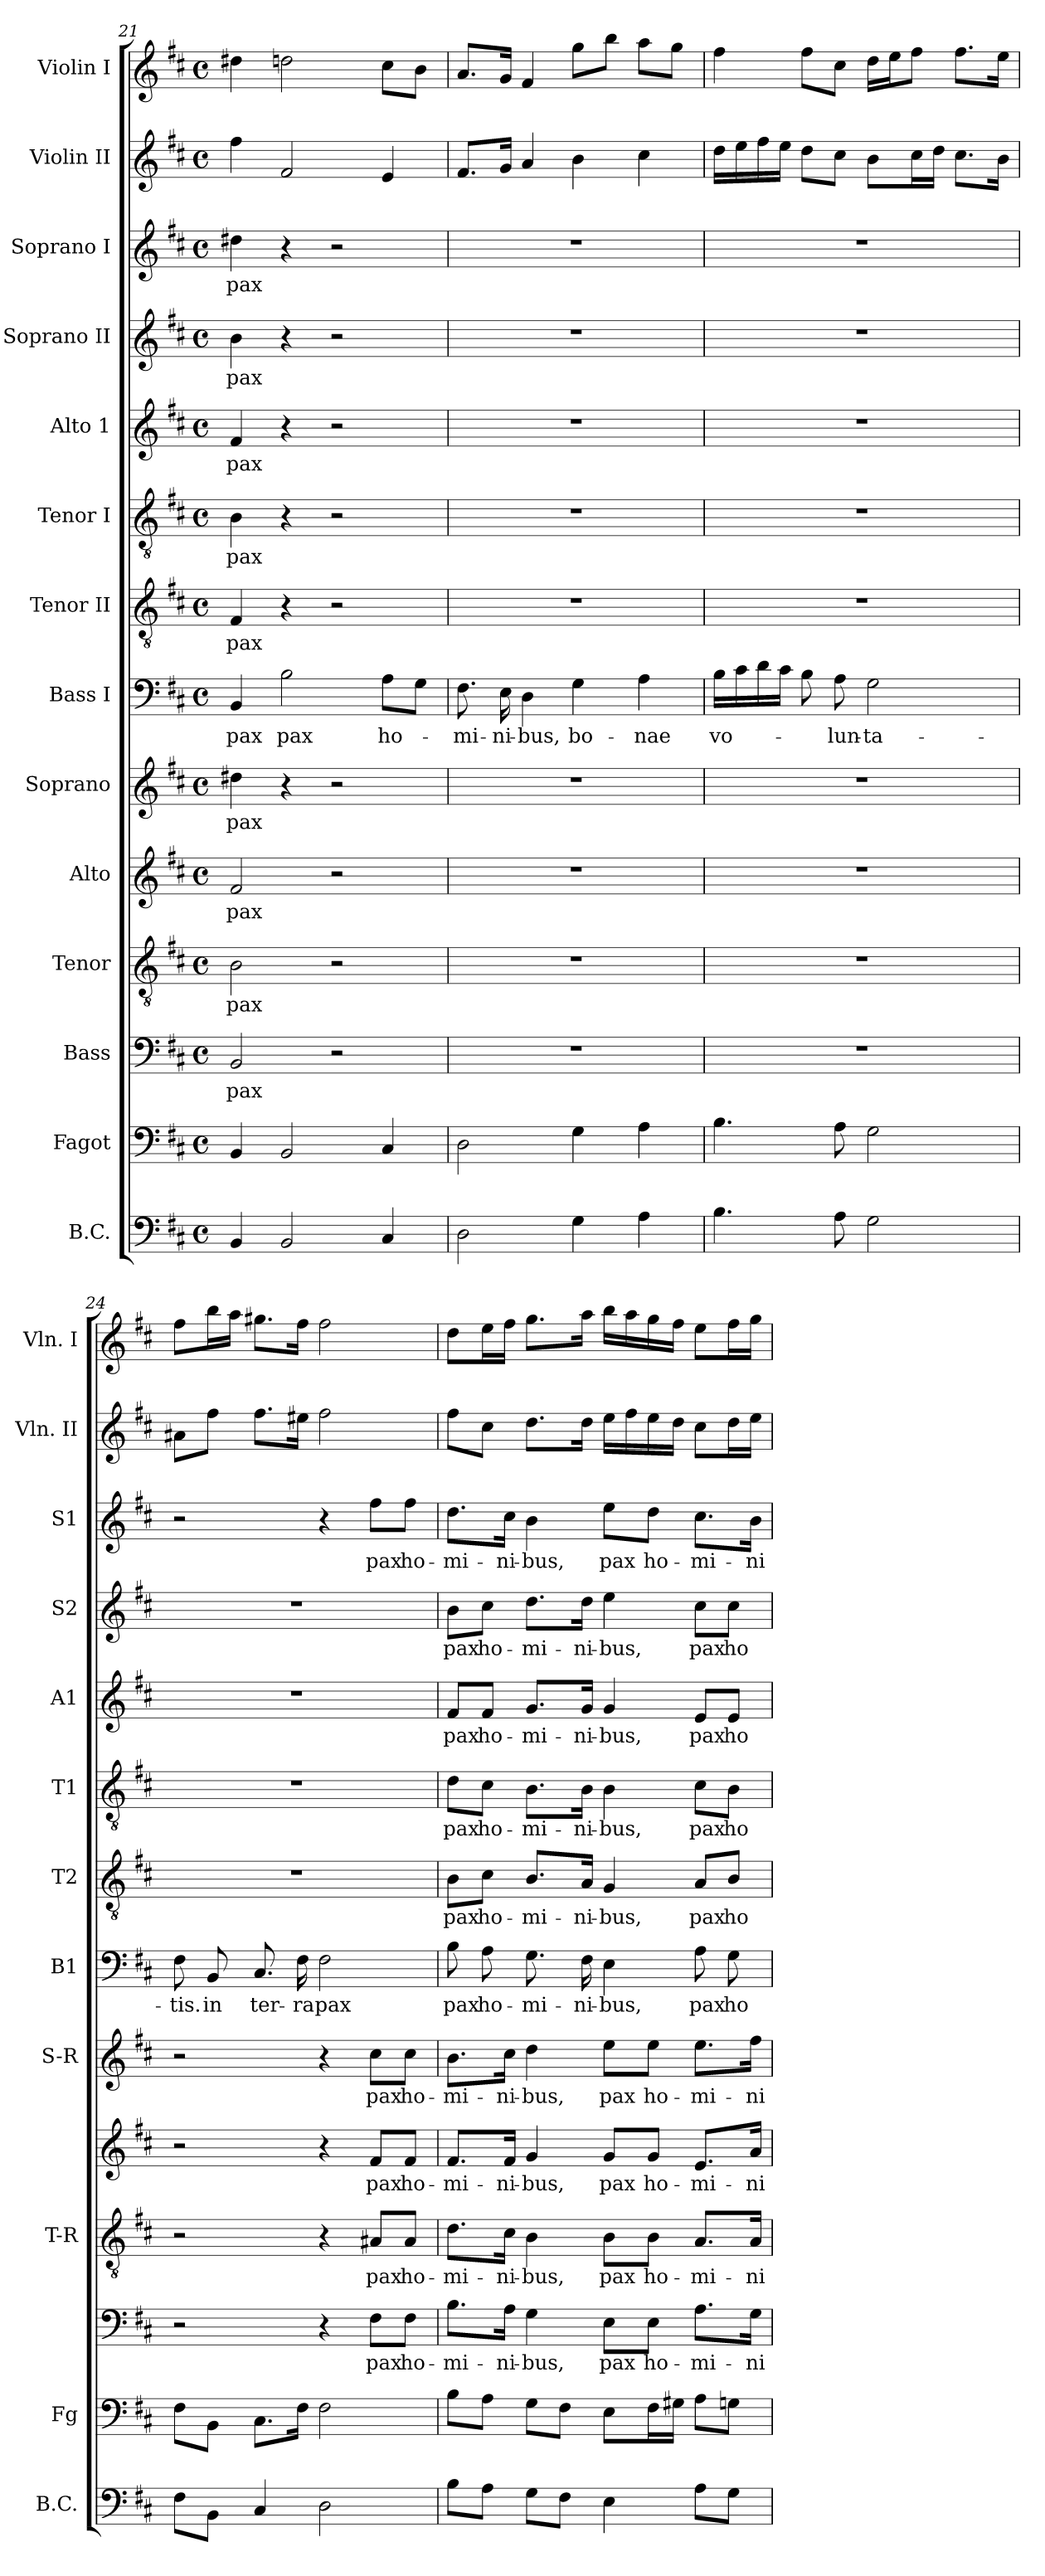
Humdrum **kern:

**kern	**kern	**kern	**text	**kern	**text	**kern	**text	**kern	**text	**kern	**text	**kern	**text	**kern	**text	**kern	**text	**kern	**text	**kern	**text	**kern	**kern
*part14	*part13	*part12	*part12	*part11	*part11	*part10	*part10	*part9	*part9	*part8	*part8	*part7	*part7	*part6	*part6	*part5	*part5	*part4	*part4	*part3	*part3	*part2	*part1
*staff14	*staff13	*staff12	*staff12	*staff11	*staff11	*staff10	*staff10	*staff9	*staff9	*staff8	*staff8	*staff7	*staff7	*staff6	*staff6	*staff5	*staff5	*staff4	*staff4	*staff3	*staff3	*staff2	*staff1
*I"B.C.	*I"Fagot	*I"Bass	*	*I"Tenor	*	*I"Alto	*	*I"Soprano	*	*I"Bass I	*	*I"Tenor II	*	*I"Tenor I	*	*I"Alto 1	*	*I"Soprano II	*	*I"Soprano I	*	*I"Violin II	*I"Violin I
*I'B.C.	*I'Fg	*	*	*I'T-R	*	*	*	*I'S-R	*	*I'B1	*	*I'T2	*	*I'T1	*	*I'A1	*	*I'S2	*	*I'S1	*	*I'Vln. II	*I'Vln. I
*clefF4	*clefF4	*clefF4	*	*clefGv2	*	*clefG2	*	*clefG2	*	*clefF4	*	*clefGv2	*	*clefGv2	*	*clefG2	*	*clefG2	*	*clefG2	*	*clefG2	*clefG2
*k[f#c#]	*k[f#c#]	*k[f#c#]	*	*k[f#c#]	*	*k[f#c#]	*	*k[f#c#]	*	*k[f#c#]	*	*k[f#c#]	*	*k[f#c#]	*	*k[f#c#]	*	*k[f#c#]	*	*k[f#c#]	*	*k[f#c#]	*k[f#c#]
*D:	*D:	*D:	*	*D:	*	*D:	*	*D:	*	*D:	*	*D:	*	*D:	*	*D:	*	*D:	*	*D:	*	*D:	*D:
*M4/4	*M4/4	*M4/4	*	*M4/4	*	*M4/4	*	*M4/4	*	*M4/4	*	*M4/4	*	*M4/4	*	*M4/4	*	*M4/4	*	*M4/4	*	*M4/4	*M4/4
*met(c)	*met(c)	*met(c)	*	*met(c)	*	*met(c)	*	*met(c)	*	*met(c)	*	*met(c)	*	*met(c)	*	*met(c)	*	*met(c)	*	*met(c)	*	*met(c)	*met(c)
=21	=21	=21	=21	=21	=21	=21	=21	=21	=21	=21	=21	=21	=21	=21	=21	=21	=21	=21	=21	=21	=21	=21	=21
!	!	!	!LO:LY:b	!	!LO:LY:b	!	!LO:LY:b	!	!LO:LY:b	!	!LO:LY:b	!	!LO:LY:b	!	!LO:LY:b	!	!LO:LY:b	!	!LO:LY:b	!	!LO:LY:b	!	!
4BB/	4BB/	2BB/	pax	2B\	pax	2f#/	pax	4dd#X\	pax	4BB/	pax	4F#/	pax	4B\	pax	4f#/	pax	4b\	pax	4dd#X\	pax	4ff#\	4dd#X\
!	!	!	!	!	!	!	!	!	!	!	!LO:LY:b	!	!	!	!	!	!	!	!	!	!	!	!
2BB/	2BB/	.	.	.	.	.	.	4r	.	2B\	pax	4r	.	4r	.	4r	.	4r	.	4r	.	2f#/	2ddn\
.	.	2r	.	2r	.	2r	.	2r	.	.	.	2r	.	2r	.	2r	.	2r	.	2r	.	.	.
!	!	!	!	!	!	!	!	!	!	!	!LO:LY:b	!	!	!	!	!	!	!	!	!	!	!	!
4C#/	4C#/	.	.	.	.	.	.	.	.	8A\L	ho-	.	.	.	.	.	.	.	.	.	.	4e/	8cc#\L
.	.	.	.	.	.	.	.	.	.	8G\J	.	.	.	.	.	.	.	.	.	.	.	.	8b\J
=22	=22	=22	=22	=22	=22	=22	=22	=22	=22	=22	=22	=22	=22	=22	=22	=22	=22	=22	=22	=22	=22	=22	=22
!	!	!	!	!	!	!	!	!	!	!	!LO:LY:b	!	!	!	!	!	!	!	!	!	!	!	!
2D\	2D\	1r	.	1r	.	1r	.	1r	.	8.F#\	-mi-	1r	.	1r	.	1r	.	1r	.	1r	.	8.f#/L	8.a/L
!	!	!	!	!	!	!	!	!	!	!	!LO:LY:b	!	!	!	!	!	!	!	!	!	!	!	!
.	.	.	.	.	.	.	.	.	.	16E\	-ni-	.	.	.	.	.	.	.	.	.	.	16g/Jk	16g/Jk
!	!	!	!	!	!	!	!	!	!	!	!LO:LY:b	!	!	!	!	!	!	!	!	!	!	!	!
.	.	.	.	.	.	.	.	.	.	4D\	-bus,	.	.	.	.	.	.	.	.	.	.	4a/	4f#/
!	!	!	!	!	!	!	!	!	!	!	!LO:LY:b	!	!	!	!	!	!	!	!	!	!	!	!
4G\	4G\	.	.	.	.	.	.	.	.	4G\	bo-	.	.	.	.	.	.	.	.	.	.	4b\	8gg\L
.	.	.	.	.	.	.	.	.	.	.	.	.	.	.	.	.	.	.	.	.	.	.	8bb\J
!	!	!	!	!	!	!	!	!	!	!	!LO:LY:b	!	!	!	!	!	!	!	!	!	!	!	!
4A\	4A\	.	.	.	.	.	.	.	.	4A\	-nae	.	.	.	.	.	.	.	.	.	.	4cc#\	8aa\L
.	.	.	.	.	.	.	.	.	.	.	.	.	.	.	.	.	.	.	.	.	.	.	8gg\J
=23	=23	=23	=23	=23	=23	=23	=23	=23	=23	=23	=23	=23	=23	=23	=23	=23	=23	=23	=23	=23	=23	=23	=23
!	!	!	!	!	!	!	!	!	!	!	!LO:LY:b	!	!	!	!	!	!	!	!	!	!	!	!
4.B\	4.B\	1r	.	1r	.	1r	.	1r	.	16B\LL	vo-	1r	.	1r	.	1r	.	1r	.	1r	.	16dd\LL	4ff#\
.	.	.	.	.	.	.	.	.	.	16c#\	.	.	.	.	.	.	.	.	.	.	.	16ee\	.
.	.	.	.	.	.	.	.	.	.	16d\	.	.	.	.	.	.	.	.	.	.	.	16ff#\	.
.	.	.	.	.	.	.	.	.	.	16c#\JJ	.	.	.	.	.	.	.	.	.	.	.	16ee\JJ	.
.	.	.	.	.	.	.	.	.	.	8B\	.	.	.	.	.	.	.	.	.	.	.	8dd\L	8ff#\L
!	!	!	!	!	!	!	!	!	!	!	!LO:LY:b	!	!	!	!	!	!	!	!	!	!	!	!
8A\	8A\	.	.	.	.	.	.	.	.	8A\	-lun-	.	.	.	.	.	.	.	.	.	.	8cc#\J	8cc#\J
!	!	!	!	!	!	!	!	!	!	!	!LO:LY:b	!	!	!	!	!	!	!	!	!	!	!	!
2G\	2G\	.	.	.	.	.	.	.	.	2G\	-ta-	.	.	.	.	.	.	.	.	.	.	8b\L	16dd\LL
.	.	.	.	.	.	.	.	.	.	.	.	.	.	.	.	.	.	.	.	.	.	.	16ee\J
.	.	.	.	.	.	.	.	.	.	.	.	.	.	.	.	.	.	.	.	.	.	16cc#\L	8ff#\J
.	.	.	.	.	.	.	.	.	.	.	.	.	.	.	.	.	.	.	.	.	.	16dd\JJ	.
.	.	.	.	.	.	.	.	.	.	.	.	.	.	.	.	.	.	.	.	.	.	8.cc#\L	8.ff#\L
.	.	.	.	.	.	.	.	.	.	.	.	.	.	.	.	.	.	.	.	.	.	16b\Jk	16ee\Jk
!!LO:PB:g=z
=24	=24	=24	=24	=24	=24	=24	=24	=24	=24	=24	=24	=24	=24	=24	=24	=24	=24	=24	=24	=24	=24	=24	=24
!	!	!	!	!	!	!	!	!	!	!	!LO:LY:b	!	!	!	!	!	!	!	!	!	!	!	!
8F#\L	8F#\L	2r	.	2r	.	2r	.	2r	.	8F#\	-tis.	1r	.	1r	.	1r	.	1r	.	2r	.	8a#X\L	8ff#\L
!	!	!	!	!	!	!	!	!	!	!	!LO:LY:b	!	!	!	!	!	!	!	!	!	!	!	!
8BB\J	8BB\J	.	.	.	.	.	.	.	.	8BB/	in	.	.	.	.	.	.	.	.	.	.	8ff#\J	16bb\L
.	.	.	.	.	.	.	.	.	.	.	.	.	.	.	.	.	.	.	.	.	.	.	16aa\JJ
!	!	!	!	!	!	!	!	!	!	!	!LO:LY:b	!	!	!	!	!	!	!	!	!	!	!	!
4C#/	8.C#\L	.	.	.	.	.	.	.	.	8.C#/	ter-	.	.	.	.	.	.	.	.	.	.	8.ff#\L	8.gg#X\L
!	!	!	!	!	!	!	!	!	!	!	!LO:LY:b	!	!	!	!	!	!	!	!	!	!	!	!
.	16F#\Jk	.	.	.	.	.	.	.	.	16F#\	-ra	.	.	.	.	.	.	.	.	.	.	16ee#X\Jk	16ff#\Jk
!	!	!	!	!	!	!	!	!	!	!	!LO:LY:b	!	!	!	!	!	!	!	!	!	!	!	!
2D\	2F#\	4r	.	4r	.	4r	.	4r	.	2F#\	pax	.	.	.	.	.	.	.	.	4r	.	2ff#\	2ff#\
!	!	!	!LO:LY:b	!	!LO:LY:b	!	!LO:LY:b	!	!LO:LY:b	!	!	!	!	!	!	!	!	!	!	!	!LO:LY:b	!	!
.	.	8F#\L	pax	8A#X/L	pax	8f#/L	pax	8cc#\L	pax	.	.	.	.	.	.	.	.	.	.	8ff#\L	pax	.	.
!	!	!	!LO:LY:b	!	!LO:LY:b	!	!LO:LY:b	!	!LO:LY:b	!	!	!	!	!	!	!	!	!	!	!	!LO:LY:b	!	!
.	.	8F#\J	ho-	8A#/J	ho-	8f#/J	ho-	8cc#\J	ho-	.	.	.	.	.	.	.	.	.	.	8ff#\J	ho-	.	.
=25	=25	=25	=25	=25	=25	=25	=25	=25	=25	=25	=25	=25	=25	=25	=25	=25	=25	=25	=25	=25	=25	=25	=25
!	!	!	!LO:LY:b	!	!LO:LY:b	!	!LO:LY:b	!	!LO:LY:b	!	!LO:LY:b	!	!LO:LY:b	!	!LO:LY:b	!	!LO:LY:b	!	!LO:LY:b	!	!LO:LY:b	!	!
8B\L	8B\L	8.B\L	-mi-	8.d\L	-mi-	8.f#/L	-mi-	8.b\L	-mi-	8B\	pax	8B\L	pax	8d\L	pax	8f#/L	pax	8b\L	pax	8.dd\L	-mi-	8ff#\L	8dd\L
!	!	!	!	!	!	!	!	!	!	!	!LO:LY:b	!	!LO:LY:b	!	!LO:LY:b	!	!LO:LY:b	!	!LO:LY:b	!	!	!	!
8A\J	8A\J	.	.	.	.	.	.	.	.	8A\	ho-	8c#\J	ho-	8c#\J	ho-	8f#/J	ho-	8cc#\J	ho-	.	.	8cc#\J	16ee\L
!	!	!	!LO:LY:b	!	!LO:LY:b	!	!LO:LY:b	!	!LO:LY:b	!	!	!	!	!	!	!	!	!	!	!	!LO:LY:b	!	!
.	.	16A\Jk	-ni-	16c#\Jk	-ni-	16f#/Jk	-ni-	16cc#\Jk	-ni-	.	.	.	.	.	.	.	.	.	.	16cc#\Jk	-ni-	.	16ff#\JJ
!	!	!	!LO:LY:b	!	!LO:LY:b	!	!LO:LY:b	!	!LO:LY:b	!	!LO:LY:b	!	!LO:LY:b	!	!LO:LY:b	!	!LO:LY:b	!	!LO:LY:b	!	!LO:LY:b	!	!
8G\L	8G\L	4G\	-bus,	4B\	-bus,	4g/	-bus,	4dd\	-bus,	8.G\	-mi-	8.B/L	-mi-	8.B\L	-mi-	8.g/L	-mi-	8.dd\L	-mi-	4b\	-bus,	8.dd\L	8.gg\L
8F#\J	8F#\J	.	.	.	.	.	.	.	.	.	.	.	.	.	.	.	.	.	.	.	.	.	.
!	!	!	!	!	!	!	!	!	!	!	!LO:LY:b	!	!LO:LY:b	!	!LO:LY:b	!	!LO:LY:b	!	!LO:LY:b	!	!	!	!
.	.	.	.	.	.	.	.	.	.	16F#\	-ni-	16A/Jk	-ni-	16B\Jk	-ni-	16g/Jk	-ni-	16dd\Jk	-ni-	.	.	16dd\Jk	16aa\Jk
!	!	!	!LO:LY:b	!	!LO:LY:b	!	!LO:LY:b	!	!LO:LY:b	!	!LO:LY:b	!	!LO:LY:b	!	!LO:LY:b	!	!LO:LY:b	!	!LO:LY:b	!	!LO:LY:b	!	!
4E\	8E\L	8E\L	pax	8B\L	pax	8g/L	pax	8ee\L	pax	4E\	-bus,	4G/	-bus,	4B\	-bus,	4g/	-bus,	4ee\	-bus,	8ee\L	pax	16ee\LL	16bb\LL
.	.	.	.	.	.	.	.	.	.	.	.	.	.	.	.	.	.	.	.	.	.	16ff#\	16aa\
!	!	!	!LO:LY:b	!	!LO:LY:b	!	!LO:LY:b	!	!LO:LY:b	!	!	!	!	!	!	!	!	!	!	!	!LO:LY:b	!	!
.	16F#\L	8E\J	ho-	8B\J	ho-	8g/J	ho-	8ee\J	ho-	.	.	.	.	.	.	.	.	.	.	8dd\J	ho-	16ee\	16gg\
.	16G#X\JJ	.	.	.	.	.	.	.	.	.	.	.	.	.	.	.	.	.	.	.	.	16dd\JJ	16ff#\JJ
!	!	!	!LO:LY:b	!	!LO:LY:b	!	!LO:LY:b	!	!LO:LY:b	!	!LO:LY:b	!	!LO:LY:b	!	!LO:LY:b	!	!LO:LY:b	!	!LO:LY:b	!	!LO:LY:b	!	!
8A\L	8A\L	8.A\L	-mi-	8.A/L	-mi-	8.e/L	-mi-	8.ee\L	-mi-	8A\	pax	8A/L	pax	8c#\L	pax	8e/L	pax	8cc#\L	pax	8.cc#\L	-mi-	8cc#\L	8ee\L
!	!	!	!	!	!	!	!	!	!	!	!LO:LY:b	!	!LO:LY:b	!	!LO:LY:b	!	!LO:LY:b	!	!LO:LY:b	!	!	!	!
8G\J	8Gn\J	.	.	.	.	.	.	.	.	8G\	ho-	8B/J	ho-	8B\J	ho-	8e/J	ho-	8cc#\J	ho-	.	.	16dd\L	16ff#\L
!	!	!	!LO:LY:b	!	!LO:LY:b	!	!LO:LY:b	!	!LO:LY:b	!	!	!	!	!	!	!	!	!	!	!	!LO:LY:b	!	!
.	.	16G\Jk	-ni-	16A/Jk	-ni-	16a/Jk	-ni-	16ff#\Jk	-ni-	.	.	.	.	.	.	.	.	.	.	16b\Jk	-ni-	16ee\JJ	16gg\JJ
=	=	=	=	=	=	=	=	=	=	=	=	=	=	=	=	=	=	=	=	=	=	=	=
*-	*-	*-	*-	*-	*-	*-	*-	*-	*-	*-	*-	*-	*-	*-	*-	*-	*-	*-	*-	*-	*-	*-	*-
